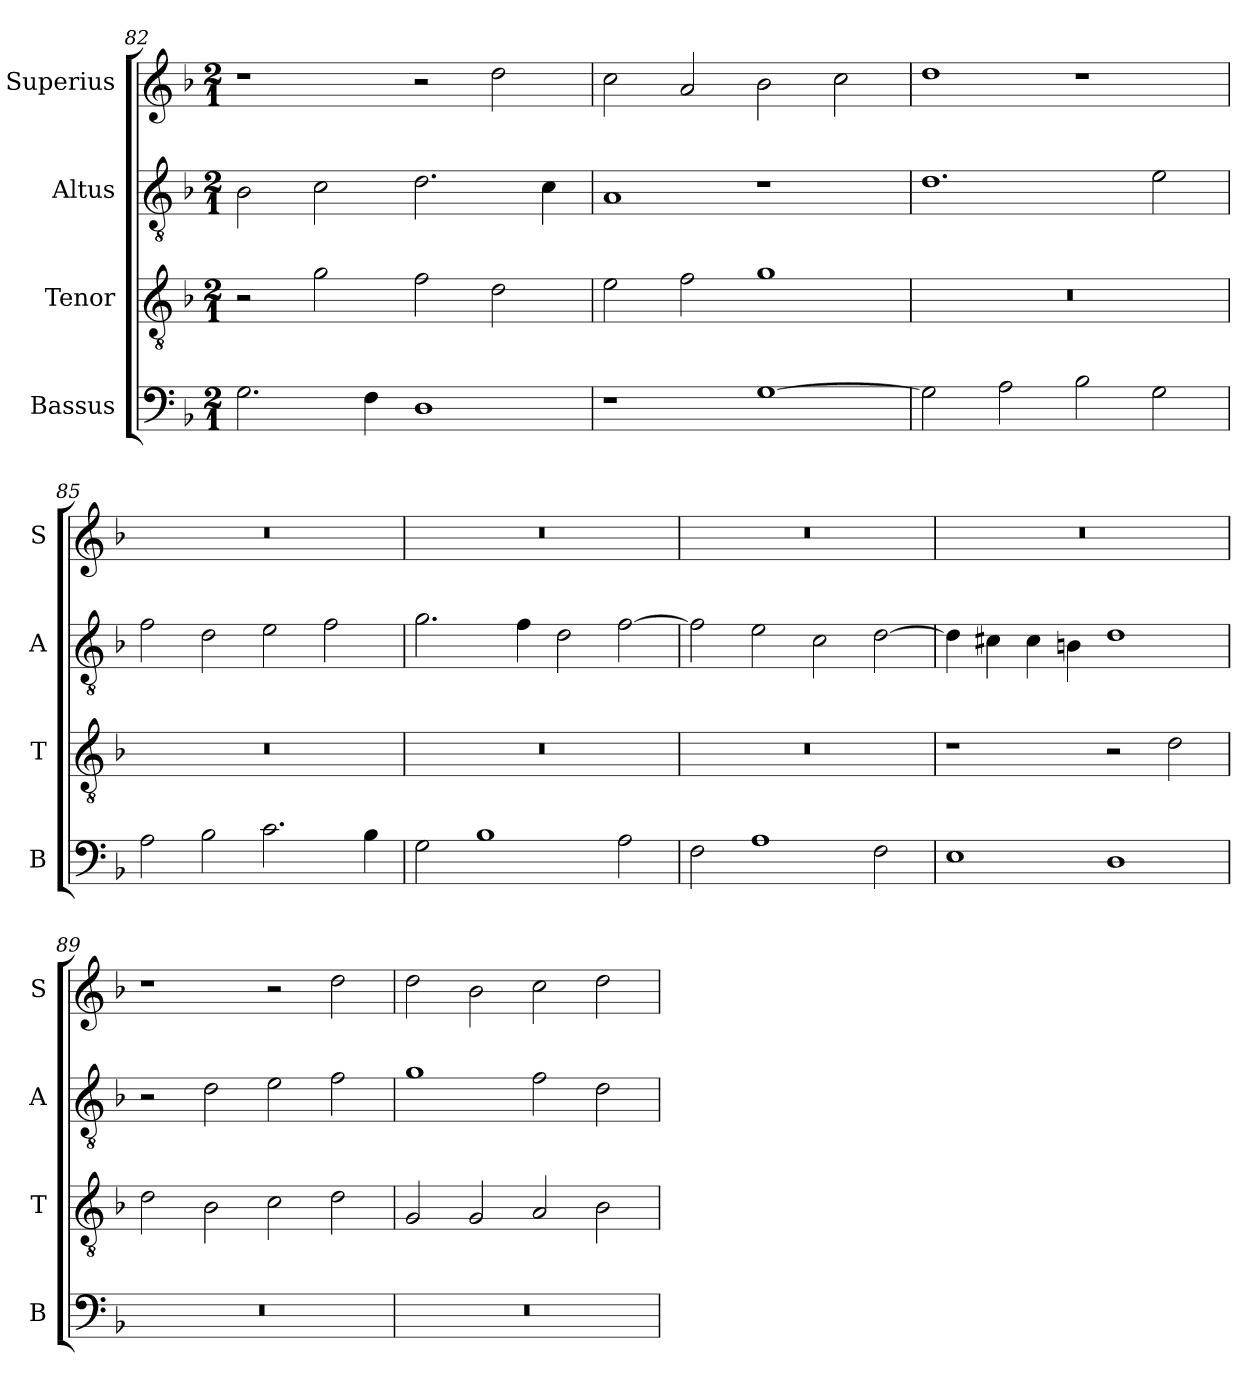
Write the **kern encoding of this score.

**kern	**kern	**kern	**kern
*part4	*part3	*part2	*part1
*staff4	*staff3	*staff2	*staff1
*I"Bassus	*I"Tenor	*I"Altus	*I"Superius
*I'B	*I'T	*I'A	*I'S
*clefF4	*clefGv2	*clefGv2	*clefG2
*k[b-]	*k[b-]	*k[b-]	*k[b-]
*M2/1	*M2/1	*M2/1	*M2/1
=82	=82	=82	=82
2.G\	2r	2B-\	1r
.	2g\	2c\	.
4F\	.	.	.
1D	2f\	2.d\	2r
.	2d\	.	2dd\
.	.	4c\	.
=83	=83	=83	=83
1r	2e\	1A	2cc\
.	2f\	.	2a/
[1G	1g	1r	2b-\
.	.	.	2cc\
=84	=84	=84	=84
2G\]	0r	1.d	1dd
2A\	.	.	.
2B-\	.	.	1r
2G\	.	2e\	.
=85	=85	=85	=85
2A\	0r	2f\	0r
2B-\	.	2d\	.
2.c\	.	2e\	.
.	.	2f\	.
4B-\	.	.	.
=86	=86	=86	=86
2G\	0r	2.g\	0r
1B-	.	.	.
.	.	4f\	.
.	.	2d\	.
2A\	.	[2f\	.
=87	=87	=87	=87
2F\	0r	2f\]	0r
1A	.	2e\	.
.	.	2c\	.
2F\	.	[2d\	.
=88	=88	=88	=88
1E	1r	4d\]	0r
.	.	4c#X\	.
.	.	4c#\	.
.	.	4Bn\	.
1D	2r	1d	.
.	2d\	.	.
=89	=89	=89	=89
0r	2d\	2r	1r
.	2B-\	2d\	.
.	2c\	2e\	2r
.	2d\	2f\	2dd\
=90	=90	=90	=90
0r	2G/	1g	2dd\
.	2G/	.	2b-\
.	2A/	2f\	2cc\
.	2B-\	2d\	2dd\
=	=	=	=
*-	*-	*-	*-
